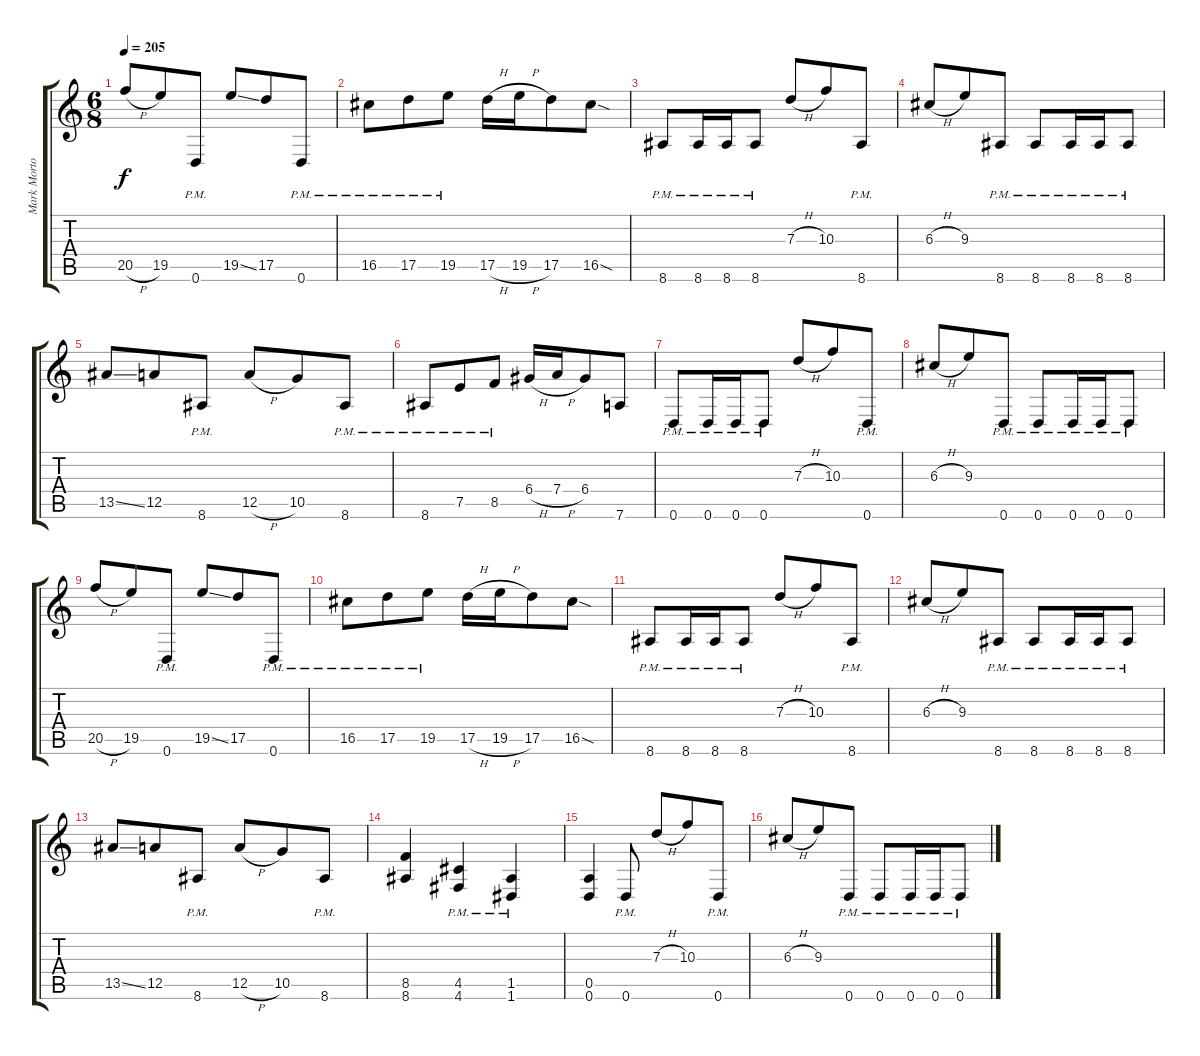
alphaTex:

\track ("Mark Morton - Rhythm" "Mark Morto") {instrument distortionguitar}
\staff {score tabs}
\tuning (E4 B3 G3 D3 A2 D2) {hide}
\ts (6 8)
\tempo 205
\clef g2
\ks c
20.5{h}.8{dy f} 19.5.8 0.6{pm}.8 19.5{ss}.8 17.5.8 0.6{pm}.8 |
16.5{pm}.8 17.5{pm}.8 19.5{pm}.8 17.5{h}.16 19.5{h}.16 17.5.8 16.5{sod}.8 |
8.6{pm}.8 8.6{pm}.16 8.6{pm}.16 8.6{pm}.8 7.3{h}.8 10.3.8 8.6{pm}.8 |
6.3{h}.8 9.3.8 8.6{pm}.8 8.6{pm}.8 8.6{pm}.16 8.6{pm}.16 8.6{pm}.8 |
13.5{ss}.8 12.5.8 8.6{pm}.8 12.5{h}.8 10.5.8 8.6{pm}.8 |
8.6{pm}.8 7.5{pm}.8 8.5{pm}.8 6.4{h}.16 7.4{h}.16 6.4.8 7.6.8 |
0.6{pm}.8 0.6{pm}.16 0.6{pm}.16 0.6{pm}.8 7.3{h}.8 10.3.8 0.6{pm}.8 |
6.3{h}.8 9.3.8 0.6{pm}.8 0.6{pm}.8 0.6{pm}.16 0.6{pm}.16 0.6{pm}.8 |
20.5{h}.8 19.5.8 0.6{pm}.8 19.5{ss}.8 17.5.8 0.6{pm}.8 |
16.5{pm}.8 17.5{pm}.8 19.5{pm}.8 17.5{h}.16 19.5{h}.16 17.5.8 16.5{sod}.8 |
8.6{pm}.8 8.6{pm}.16 8.6{pm}.16 8.6{pm}.8 7.3{h}.8 10.3.8 8.6{pm}.8 |
6.3{h}.8 9.3.8 8.6{pm}.8 8.6{pm}.8 8.6{pm}.16 8.6{pm}.16 8.6{pm}.8 |
13.5{ss}.8 12.5.8 8.6{pm}.8 12.5{h}.8 10.5.8 8.6{pm}.8 |
(8.5 8.6).4 (4.5{pm} 4.6{pm}).4 (1.5{pm} 1.6{pm}).4 |
(0.5 0.6).4 0.6{pm}.8 7.3{h}.8 10.3.8 0.6{pm}.8 |
6.3{h}.8 9.3.8 0.6{pm}.8 0.6{pm}.8 0.6{pm}.16 0.6{pm}.16 0.6{pm}.8
